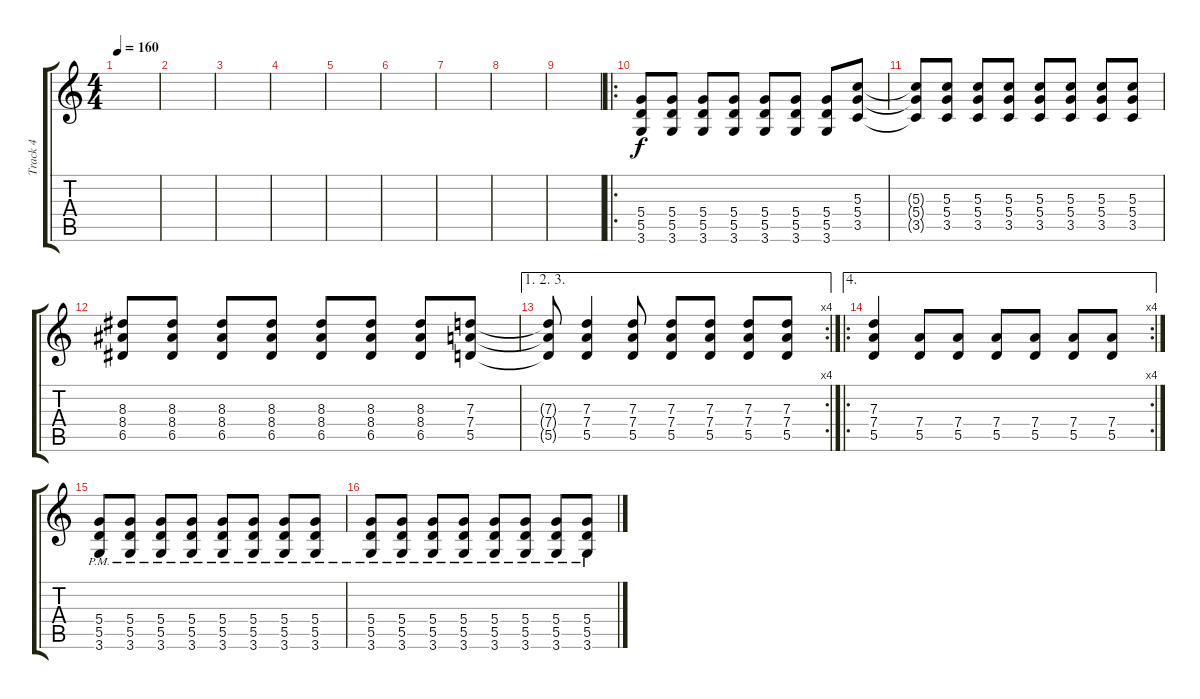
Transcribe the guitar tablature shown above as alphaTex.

\track ("Track 4" "Track 4") {instrument acousticguitarnylon}
\staff {score tabs}
\tuning (E4 B3 G3 D3 A2 E2) {hide}
\ts (4 4)
\tempo 160
\clef g2
\ks c
|
|
|
|
|
|
|
|
|
\ro
(5.4 5.5 3.6).8 (5.4 5.5 3.6).8 (5.4 5.5 3.6).8 (5.4 5.5 3.6).8 (5.4 5.5 3.6).8 (5.4 5.5 3.6).8 (5.4 5.5 3.6).8 (5.3 5.4 3.5).8 |
(5.3{t} 5.4{t} 3.5{t}).8 (5.3 5.4 3.5).8 (5.3 5.4 3.5).8 (5.3 5.4 3.5).8 (5.3 5.4 3.5).8 (5.3 5.4 3.5).8 (5.3 5.4 3.5).8 (5.3 5.4 3.5).8 |
(8.3 8.4 6.5).8 (8.3 8.4 6.5).8 (8.3 8.4 6.5).8 (8.3 8.4 6.5).8 (8.3 8.4 6.5).8 (8.3 8.4 6.5).8 (8.3 8.4 6.5).8 (7.3 7.4 5.5).8 |
\ae (1 2 3)
\rc 4
(7.3{t} 7.4{t} 5.5{t}).8 (7.3 7.4 5.5).4 (7.3 7.4 5.5).8 (7.3 7.4 5.5).8 (7.3 7.4 5.5).8 (7.3 7.4 5.5).8 (7.3 7.4 5.5).8 |
\ae 4
\ro
\rc 4
(7.3 7.4 5.5).4 (7.4 5.5).8 (7.4 5.5).8 (7.4 5.5).8 (7.4 5.5).8 (7.4 5.5).8 (7.4 5.5).8 |
(5.4{pm} 5.5{pm} 3.6{pm}).8 (5.4{pm} 5.5{pm} 3.6{pm}).8 (5.4{pm} 5.5{pm} 3.6{pm}).8 (5.4{pm} 5.5{pm} 3.6{pm}).8 (5.4{pm} 5.5{pm} 3.6{pm}).8 (5.4{pm} 5.5{pm} 3.6{pm}).8 (5.4{pm} 5.5{pm} 3.6{pm}).8 (5.4{pm} 5.5{pm} 3.6{pm}).8 |
(5.4{pm} 5.5{pm} 3.6{pm}).8 (5.4{pm} 5.5{pm} 3.6{pm}).8 (5.4{pm} 5.5{pm} 3.6{pm}).8 (5.4{pm} 5.5{pm} 3.6{pm}).8 (5.4{pm} 5.5{pm} 3.6{pm}).8 (5.4{pm} 5.5{pm} 3.6{pm}).8 (5.4{pm} 5.5{pm} 3.6{pm}).8 (5.4{pm} 5.5{pm} 3.6{pm}).8
